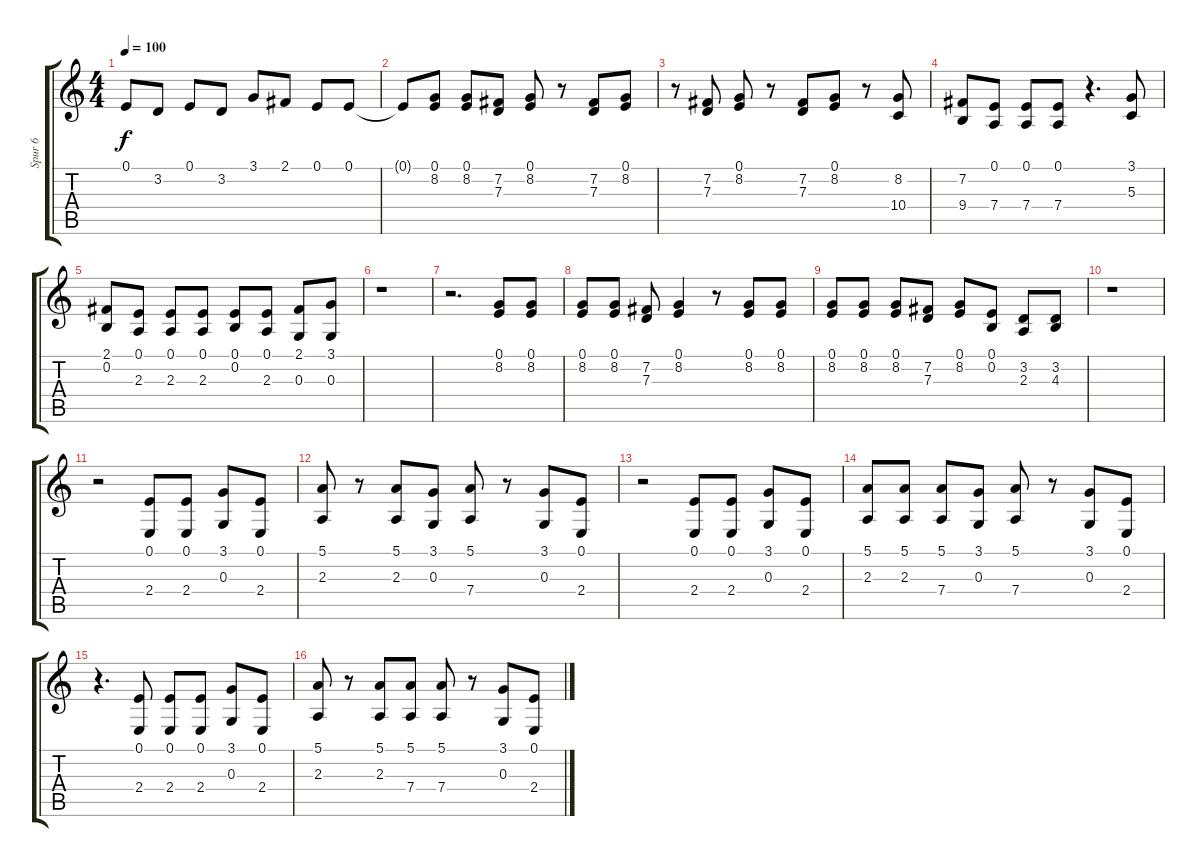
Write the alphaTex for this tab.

\track ("Spur 6" "Spur 6") {instrument tenorsax}
\staff {score tabs}
\tuning (E4 B3 G3 D3 A2 E2) {hide}
\ts (4 4)
\tempo 100
\clef g2
\ks c
0.1.8{dy f} 3.2.8 0.1.8 3.2.8 3.1.8 2.1.8 0.1.8 0.1.8 |
0.1{t}.8 (0.1 8.2).8 (0.1 8.2).8 (7.2 7.3).8 (0.1 8.2).8 r.8 (7.2 7.3).8 (0.1 8.2).8 |
r.8 (7.2 7.3).8 (0.1 8.2).8 r.8 (7.2 7.3).8 (0.1 8.2).8 r.8 (8.2 10.4).8 |
(7.2 9.4).8 (0.1 7.4).8 (0.1 7.4).8 (0.1 7.4).8 r.4{d} (3.1 5.3).8 |
(2.1 0.2).8 (0.1 2.3).8 (0.1 2.3).8 (0.1 2.3).8 (0.1 0.2).8 (0.1 2.3).8 (2.1 0.3).8 (3.1 0.3).8 |
r.1 |
r.2{d} (0.1 8.2).8 (0.1 8.2).8 |
(0.1 8.2).8 (0.1 8.2).8 (7.2 7.3).8 (0.1 8.2).4 r.8 (0.1 8.2).8 (0.1 8.2).8 |
(0.1 8.2).8 (0.1 8.2).8 (0.1 8.2).8 (7.2 7.3).8 (0.1 8.2).8 (0.1 0.2).8 (3.2 2.3).8 (3.2 4.3).8 |
r.1 |
r.2 (0.1 2.4).8 (0.1 2.4).8 (3.1 0.3).8 (0.1 2.4).8 |
(5.1 2.3).8 r.8 (5.1 2.3).8 (3.1 0.3).8 (5.1 7.4).8 r.8 (3.1 0.3).8 (0.1 2.4).8 |
r.2 (0.1 2.4).8 (0.1 2.4).8 (3.1 0.3).8 (0.1 2.4).8 |
(5.1 2.3).8 (5.1 2.3).8 (5.1 7.4).8 (3.1 0.3).8 (5.1 7.4).8 r.8 (3.1 0.3).8 (0.1 2.4).8 |
r.4{d} (0.1 2.4).8 (0.1 2.4).8 (0.1 2.4).8 (3.1 0.3).8 (0.1 2.4).8 |
(5.1 2.3).8 r.8 (5.1 2.3).8 (5.1 7.4).8 (5.1 7.4).8 r.8 (3.1 0.3).8 (0.1 2.4).8
